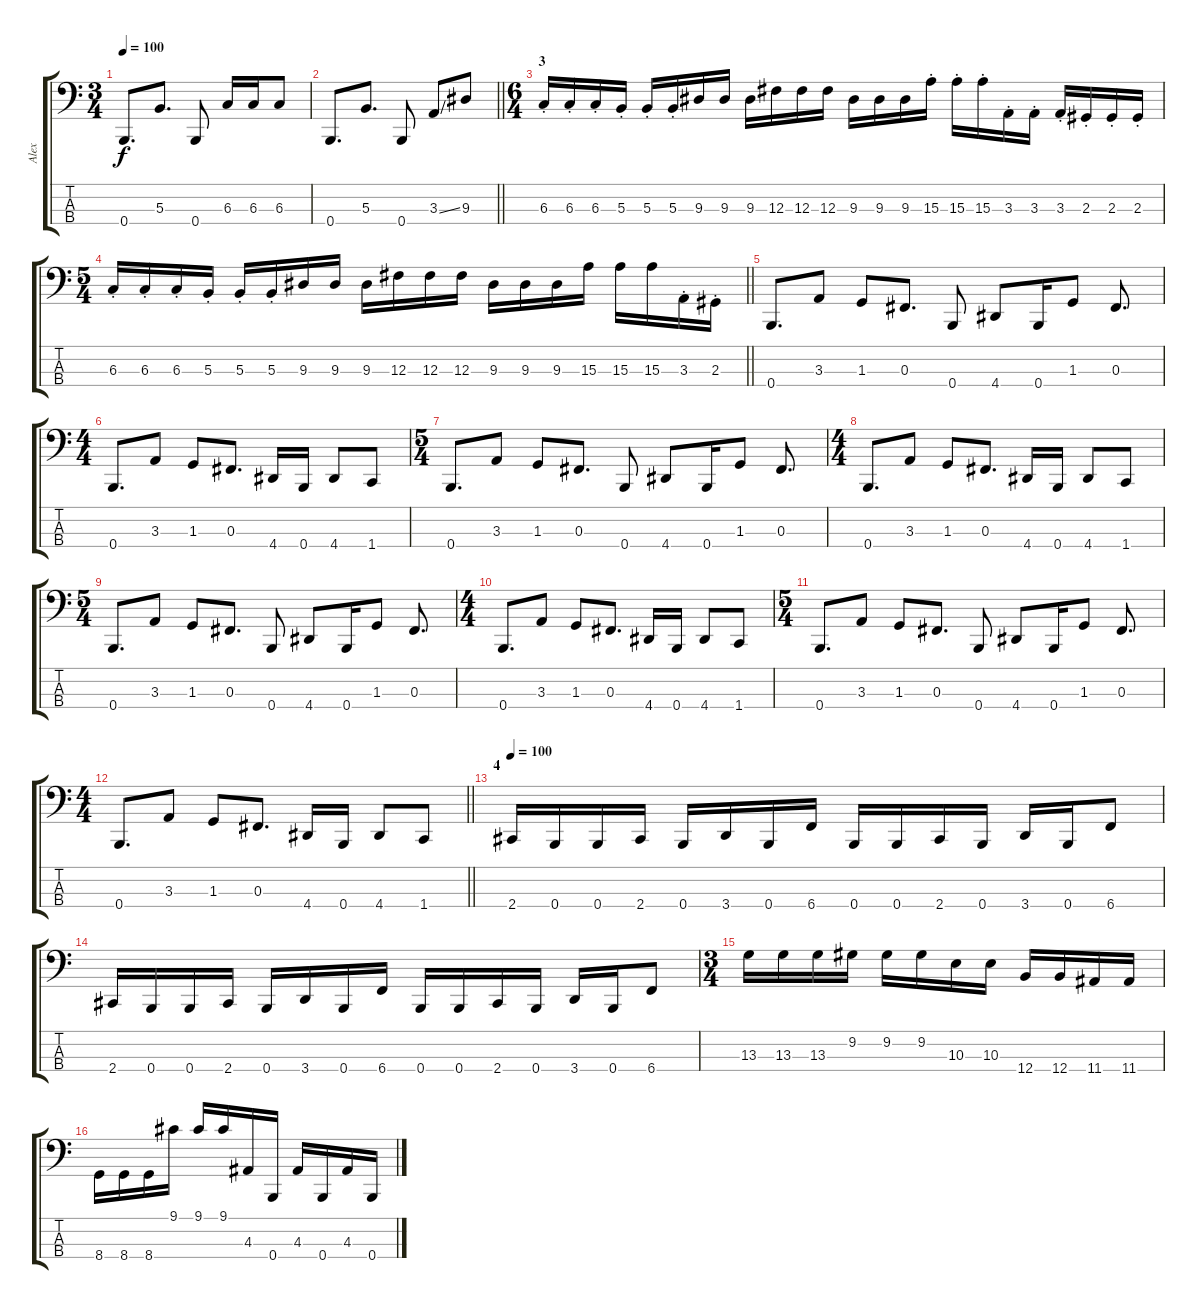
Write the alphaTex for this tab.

\track ("Alex" "Alex") {instrument slapbass2}
\staff {score tabs}
\tuning (E2 B1 Gb1 B0) {hide}
\ts (3 4)
\tempo 100
\clef f4
\ks c
0.4.8{d dy f} 5.3.8{d} 0.4.8 6.3.16 6.3.16 6.3.8 |
\barLineRight lightlight
0.4.8{d} 5.3.8{d} 0.4.8 3.3{ss}.8 9.3.8 |
\ts (6 4)
\section ("" "3")
6.3{st}.16 6.3{st}.16 6.3{st}.16 5.3{st}.16 5.3{st}.16 5.3{st}.16 9.3.16 9.3.16 9.3.16 12.3.16 12.3.16 12.3.16 9.3.16 9.3.16 9.3.16 15.3{st}.16 15.3{st}.16 15.3{st}.16 3.3{st}.16 3.3{st}.16 3.3{st}.16 2.3{st}.16 2.3{st}.16 2.3{st}.16 |
\ts (5 4)
\barLineRight lightlight
6.3{st}.16 6.3{st}.16 6.3{st}.16 5.3{st}.16 5.3{st}.16 5.3{st}.16 9.3.16 9.3.16 9.3.16 12.3.16 12.3.16 12.3.16 9.3.16 9.3.16 9.3.16 15.3.16 15.3.16 15.3.16 3.3{st}.16 2.3{st}.16 |
0.4.8{d} 3.3.8 1.3.8 0.3.8{d} 0.4.8 4.4.8 0.4.16 1.3.8 0.3.8{d} |
\ts (4 4)
0.4.8{d} 3.3.8 1.3.8 0.3.8{d} 4.4.16 0.4.16 4.4.8 1.4.8 |
\ts (5 4)
0.4.8{d} 3.3.8 1.3.8 0.3.8{d} 0.4.8 4.4.8 0.4.16 1.3.8 0.3.8{d} |
\ts (4 4)
0.4.8{d} 3.3.8 1.3.8 0.3.8{d} 4.4.16 0.4.16 4.4.8 1.4.8 |
\ts (5 4)
0.4.8{d} 3.3.8 1.3.8 0.3.8{d} 0.4.8 4.4.8 0.4.16 1.3.8 0.3.8{d} |
\ts (4 4)
0.4.8{d} 3.3.8 1.3.8 0.3.8{d} 4.4.16 0.4.16 4.4.8 1.4.8 |
\ts (5 4)
0.4.8{d} 3.3.8 1.3.8 0.3.8{d} 0.4.8 4.4.8 0.4.16 1.3.8 0.3.8{d} |
\ts (4 4)
\barLineRight lightlight
0.4.8{d} 3.3.8 1.3.8 0.3.8{d} 4.4.16 0.4.16 4.4.8 1.4.8 |
\section ("" "4")
\tempo 100
2.4.16 0.4.16 0.4.16 2.4.16 0.4.16 3.4.16 0.4.16 6.4.16 0.4.16 0.4.16 2.4.16 0.4.16 3.4.16 0.4.16 6.4.8 |
2.4.16 0.4.16 0.4.16 2.4.16 0.4.16 3.4.16 0.4.16 6.4.16 0.4.16 0.4.16 2.4.16 0.4.16 3.4.16 0.4.16 6.4.8 |
\ts (3 4)
13.3.16 13.3.16 13.3.16 9.2.16 9.2.16 9.2.16 10.3.16 10.3.16 12.4.16 12.4.16 11.4.16 11.4.16 |
8.4.16 8.4.16 8.4.16 9.1.16 9.1.16 9.1.16 4.3.16 0.4.16 4.3.16 0.4.16 4.3.16 0.4.16
